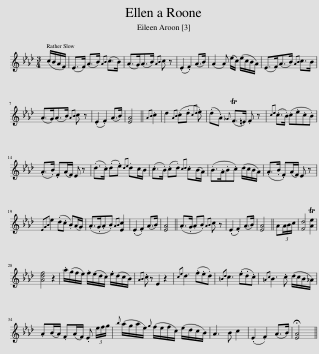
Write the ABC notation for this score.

X:1
L:1/8
M:3/4
I:linebreak $
K:Ab
V:1 treble
V:1
 (c/B/A/F/) | (E>F) (A>B){AB} (c>B) | (A>G)(A>B){AB} c z | (.E2 .F2) (A>B) | (A2 A) (e/c/) (e/c/B/A/) | %5
 (E>F)(A>B){AB} c>B |$ (A>G)(A>B){AB} c z | (.E2 .F2) (A>B) | [EA]4 ||{AB} .c2 | %10
 d2{AB} (.c.d{cd} .e) | (.d.A){_G} (TF>=E) .F z |{cd} (.c>.B) (.c.e.c.B) |$ (.A>.B) .F(A/F/) E z | (.d>.c) (.d.e){de} .dc/B/ | %15
 (.c>.B) (.c.d){cd} .c(B/A/) | (.B>.A.B.c) (d/c/B/A/) | (.A>.B .F)(A/F/) E z |${EGB} e2 (.d.c .B)(A/G/) | (.A>.G.A.B){AB} [Ec]2 | %20
 (.E2 .F2) (A>B) | [EA]4 || (.A>.G .A.B){AB} c z | (.E2 .F2) (A>B) | [EA]4 || %25
 A(3A/B/c/ | [Fd]4 T[Ae]2 |$ [Adf]4 z2 | .a/(g/f/e/) .f/(e/d/c/) .e/(d/c/B/) |{AB} .c z E2 z2 | %30
{ce} d3 (.f.e.d) |{=Bd} c3 (.e.d.c) |{=Ac} B3 .c (d/c/B/_A/) |$ .A(B/A/) .F(A/F/) .E (3e/f/g/ |{b} (a/g/a/e/){g} (f/e/f/c/) (e/d/c/B/) | %35
 A3 B c2 | (.E2 .F2) (A>B) | !fermata![EA]4 || %38
